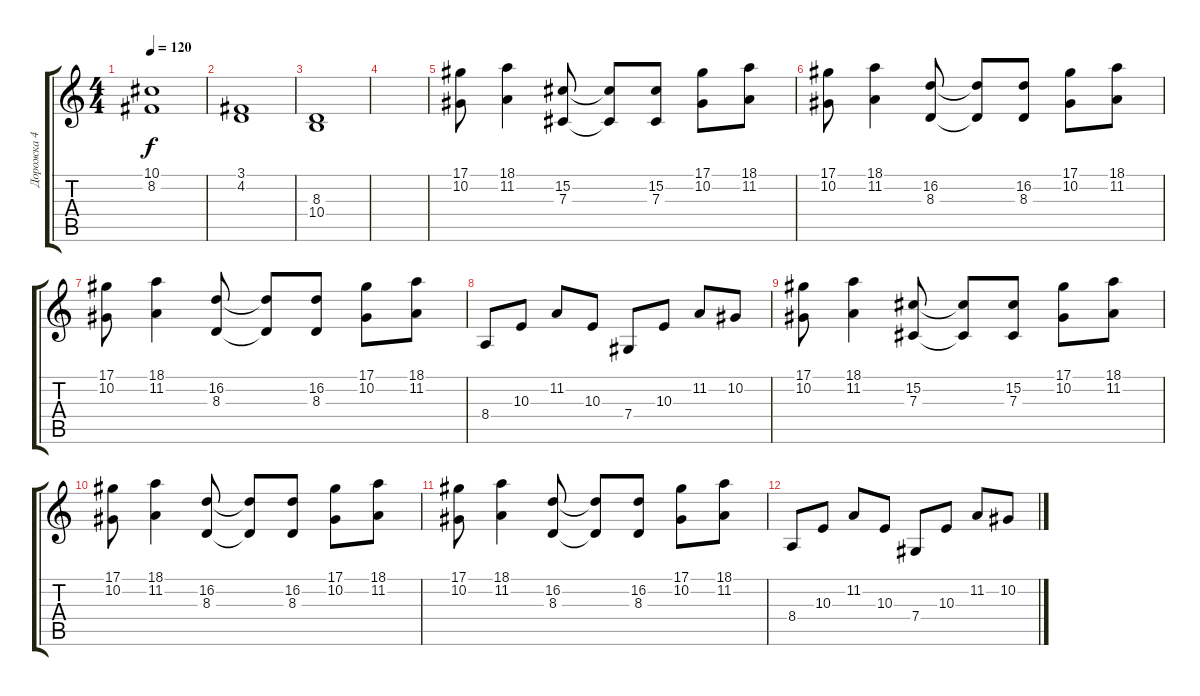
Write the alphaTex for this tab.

\track ("Дорожка 4" "Дорожка 4") {solo instrument stringensemble1}
\staff {score tabs}
\tuning (Eb4 Bb3 Gb3 Db3 Ab2 Eb2) {hide}
\ts (4 4)
\tempo 120
\clef g2
\ks c
(10.1 8.2).1{dy f} |
(3.1 4.2).1 |
(8.3 10.4).1 |
|
(17.1 10.2).8 (18.1 11.2).4 (15.2 7.3).8 (15.2{t} 7.3{t}).8 (15.2 7.3).8 (17.1 10.2).8 (18.1 11.2).8 |
(17.1 10.2).8 (18.1 11.2).4 (16.2 8.3).8 (16.2{t} 8.3{t}).8 (16.2 8.3).8 (17.1 10.2).8 (18.1 11.2).8 |
(17.1 10.2).8 (18.1 11.2).4 (16.2 8.3).8 (16.2{t} 8.3{t}).8 (16.2 8.3).8 (17.1 10.2).8 (18.1 11.2).8 |
8.4.8 10.3.8 11.2.8 10.3.8 7.4.8 10.3.8 11.2.8 10.2.8 |
(17.1 10.2).8 (18.1 11.2).4 (15.2 7.3).8 (15.2{t} 7.3{t}).8 (15.2 7.3).8 (17.1 10.2).8 (18.1 11.2).8 |
(17.1 10.2).8 (18.1 11.2).4 (16.2 8.3).8 (16.2{t} 8.3{t}).8 (16.2 8.3).8 (17.1 10.2).8 (18.1 11.2).8 |
(17.1 10.2).8 (18.1 11.2).4 (16.2 8.3).8 (16.2{t} 8.3{t}).8 (16.2 8.3).8 (17.1 10.2).8 (18.1 11.2).8 |
8.4.8 10.3.8 11.2.8 10.3.8 7.4.8 10.3.8 11.2.8 10.2.8
